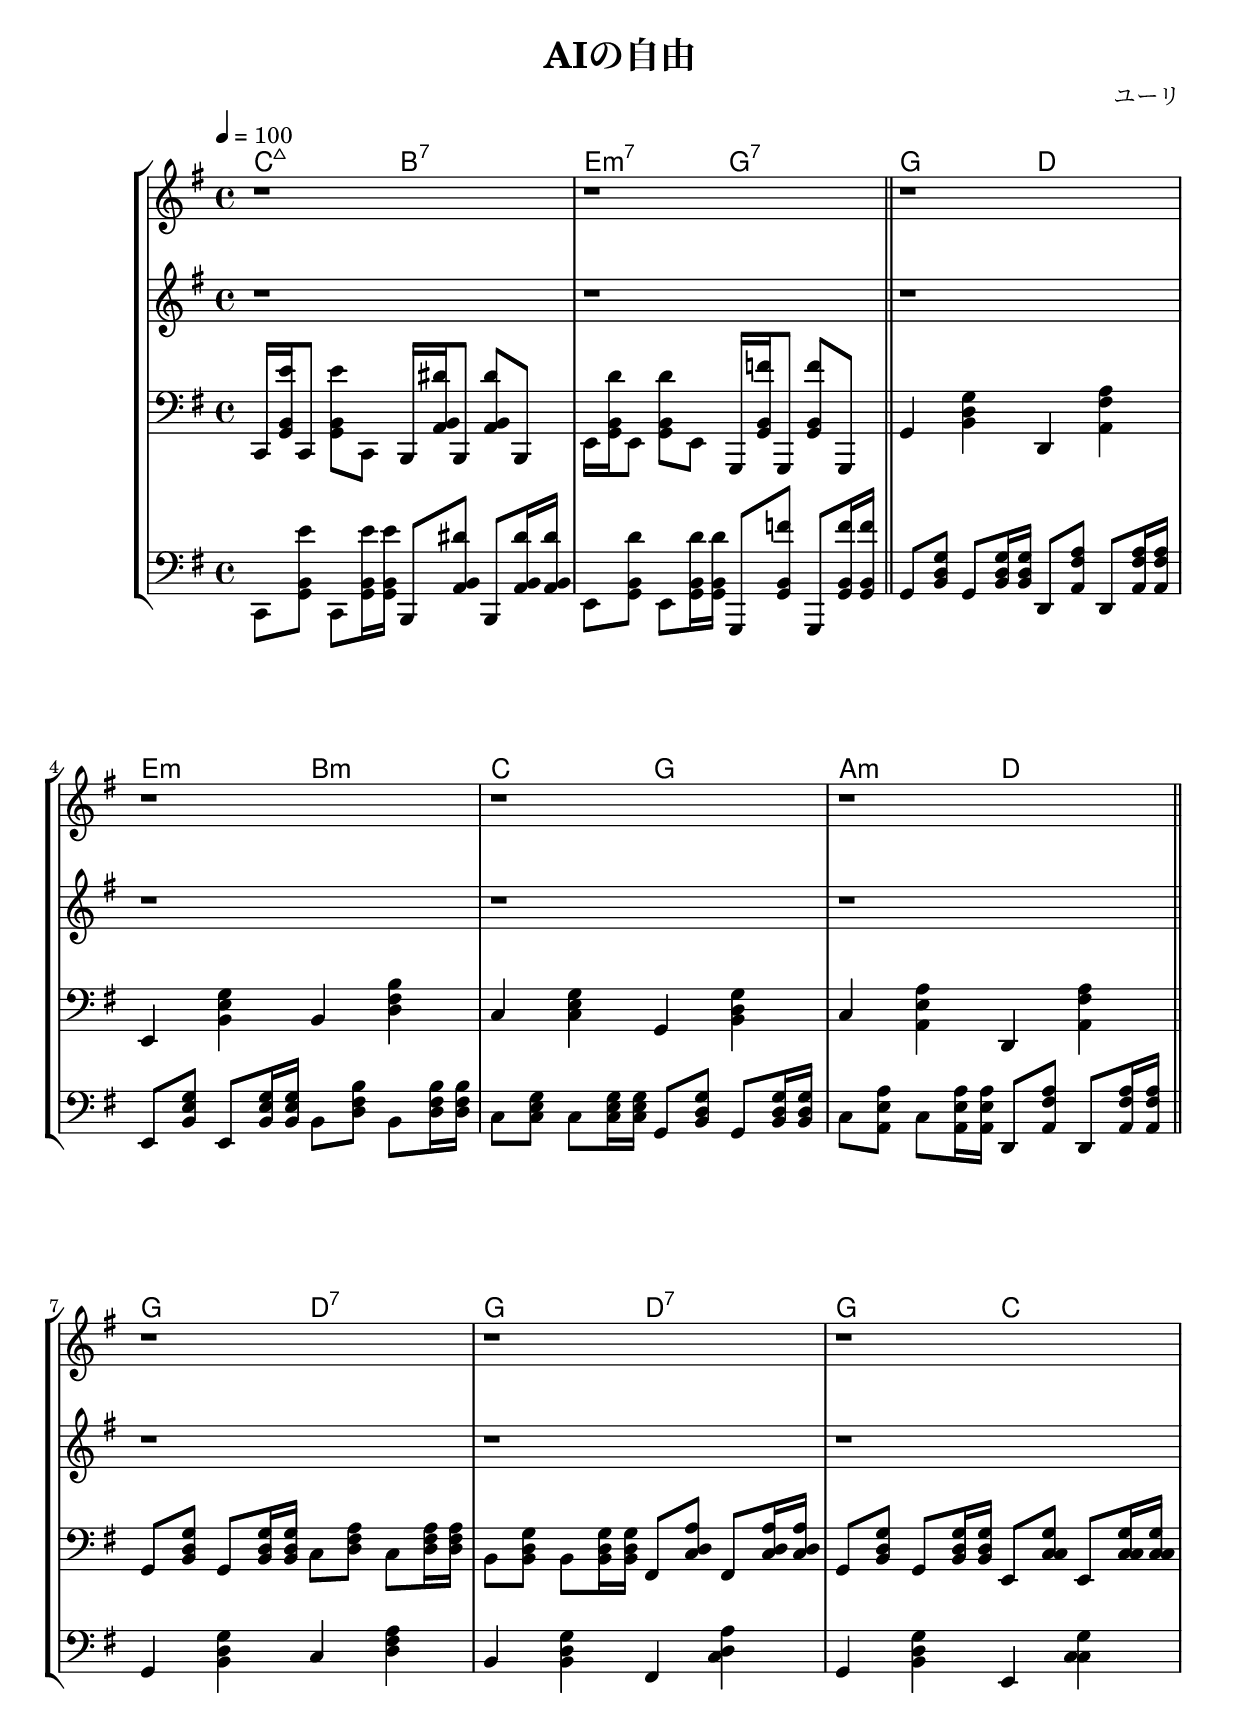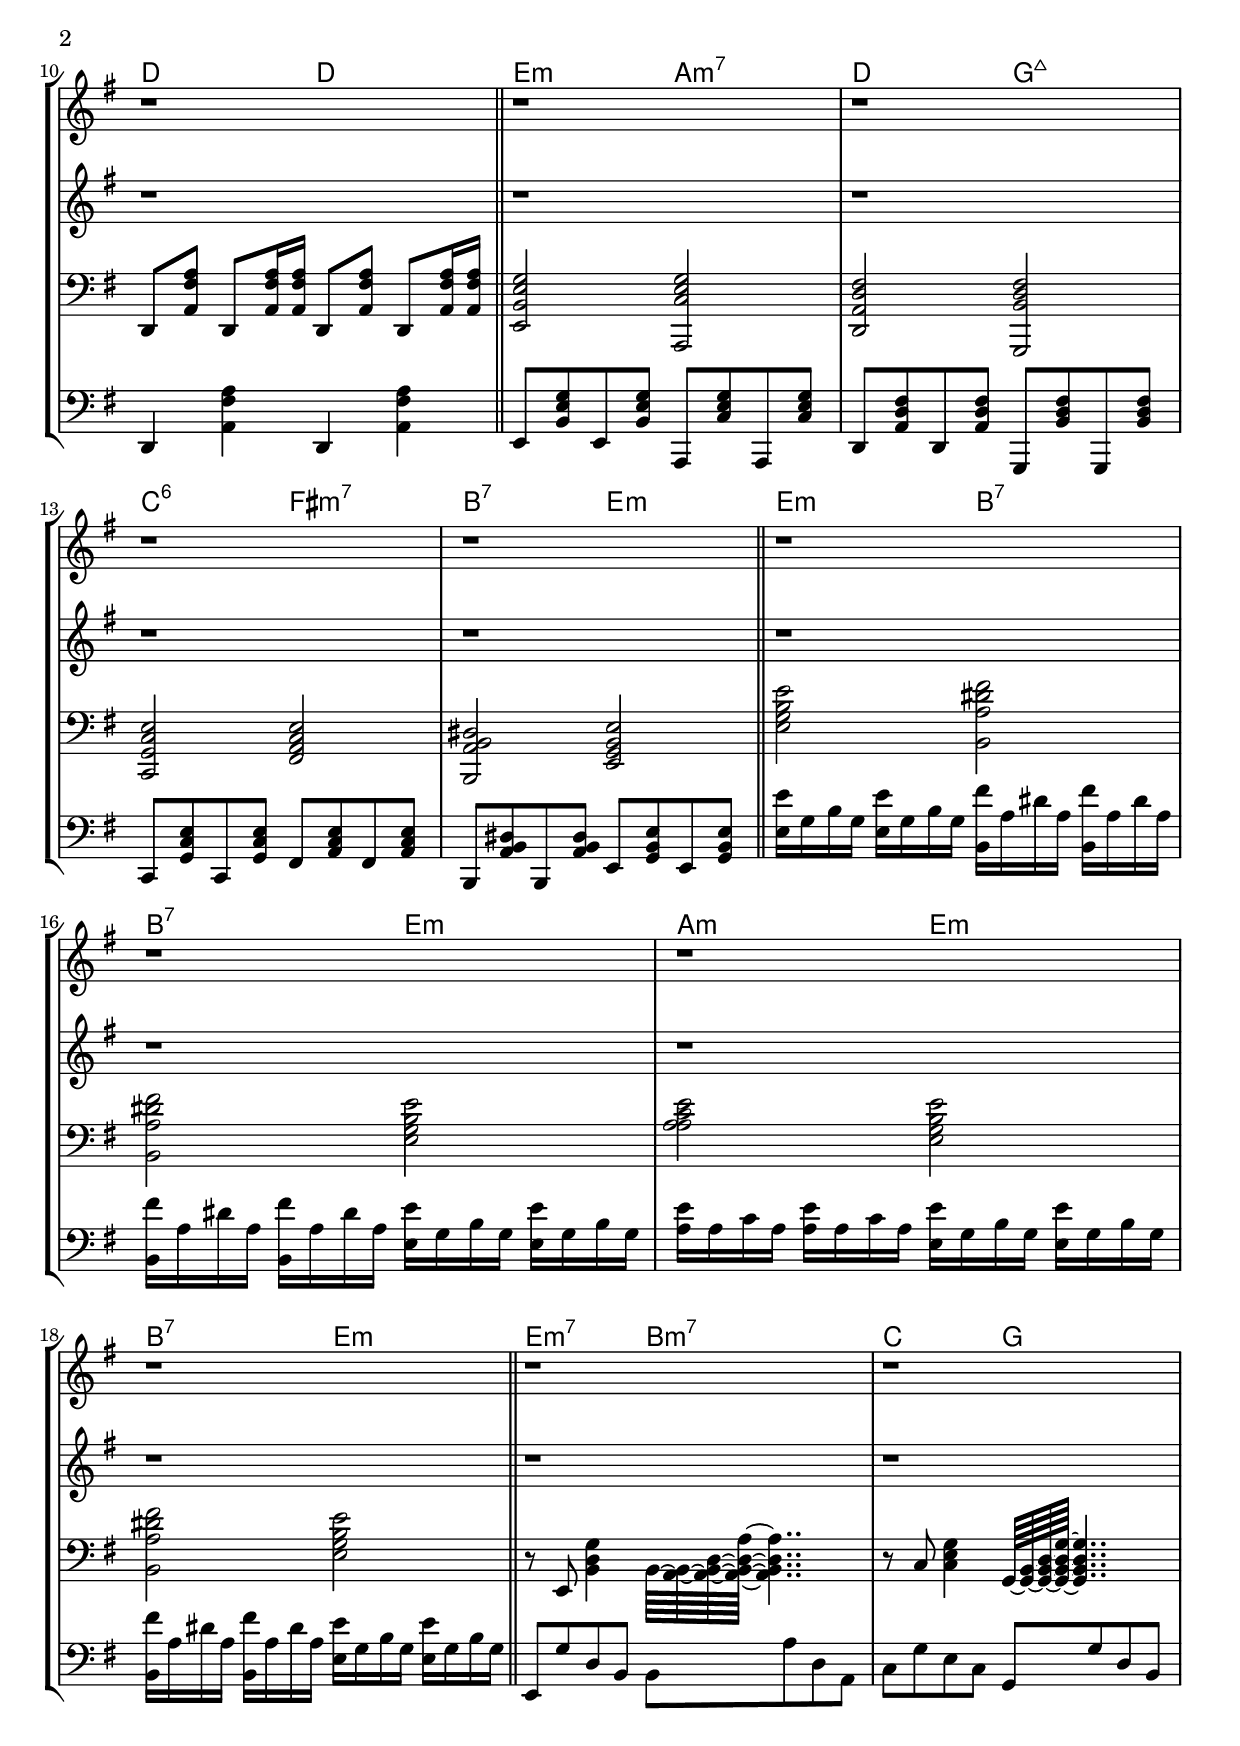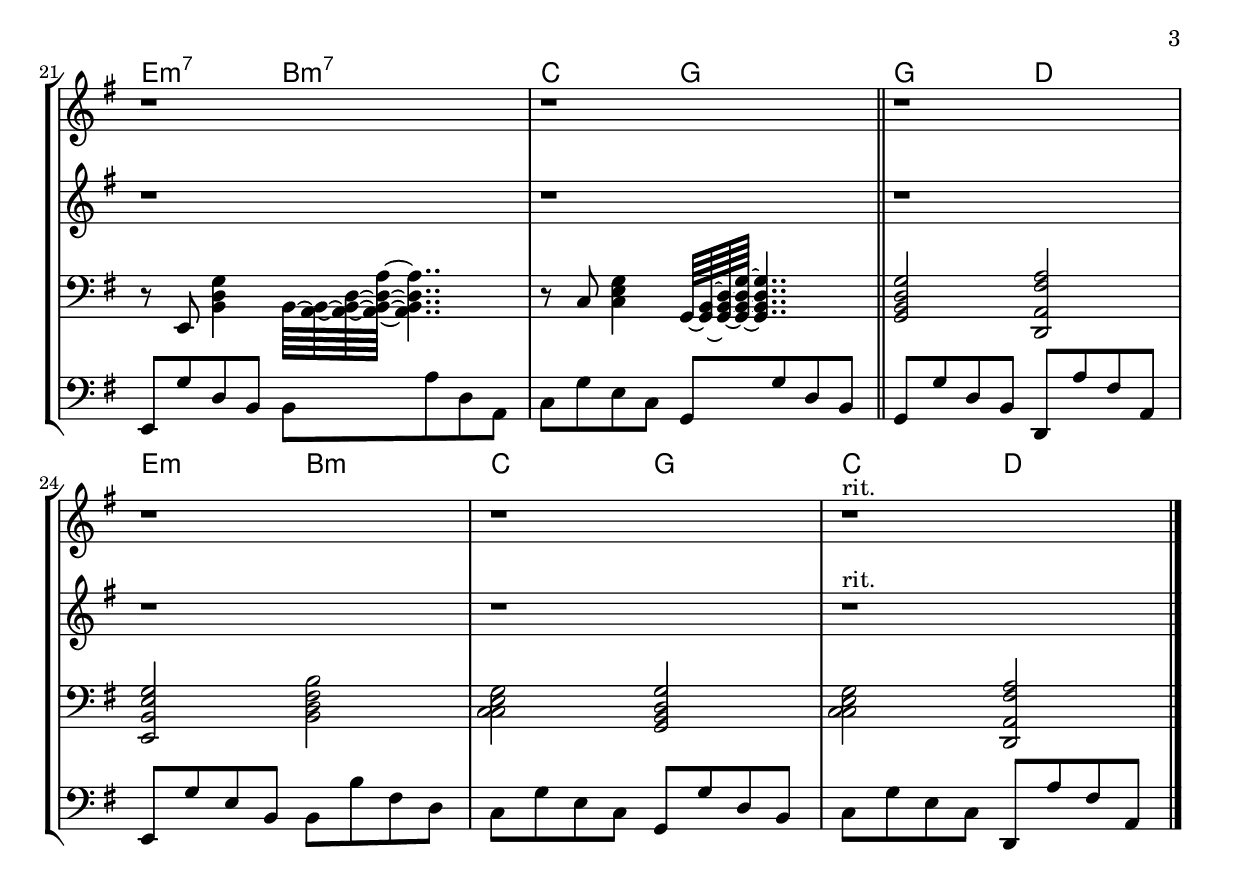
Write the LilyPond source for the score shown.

\version "2.12.1"

\header {
	title = \markup {AIの自由}
	composer = \markup \center-column {ユーリ}
}

harmony = \chordmode {
	c2:maj7 b:7 e:min7 g:7 

	g d e:m b:m c g a:m d 

	g d:7 g d:7 g c d d 

	e:m a:min7 d g:maj7 c:6 fis:m7 b:7 e:m 

	e:m b:7 b:7 e:m a:m e:m b:7 e:m 

	e:min7 b:min7 c g e:min7 b:min7 c g 

	g d e:m b:m c g c d 
}

melody = {
	\key g \major
	\tempo 4 = 100
	r1 | r1   
	r1 | r1 | r1 | r1   
	r1 | r1 | r1 | r1   
	r1 | r1 | r1 | r1   
	r1 | r1 | r1 | r1   
	r1 | r1 | r1 | r1   
	r1 | r1 | r1 | r1^"rit." \bar "|."
}

words = \lyricmode {
	
	
	
	
	
	
	
}

secondmelody = {
	\key g \major
	\tempo 4 = 100
	r1 | r1   
	r1 | r1 | r1 | r1   
	r1 | r1 | r1 | r1   
	r1 | r1 | r1 | r1   
	r1 | r1 | r1 | r1   
	r1 | r1 | r1 | r1   
	r1 | r1 | r1 | r1^"rit." \bar "|."
}

secondwords = \lyricmode {
	
	
	
	
	
	
	
}

tempochange = {
	\tempo 4 = 100
	r1 | r1 \bar "||"
	\tempo 4 = 100
	r1 | r1 | r1 | r1 \bar "||"
	\tempo 4 = 100
	r1 | r1 | r1 | r1 \bar "||"
	\tempo 4 = 100
	r1 | r1 | r1 | r1 \bar "||"
	\tempo 4 = 100
	r1 | r1 | r1 | r1 \bar "||"
	\tempo 4 = 100
	r1 | r1 | r1 | r1 \bar "||"
	\tempo 4 = 100
	r1 | r1 | r1 | \tempo 4 = 75 r2 \tempo 4 = 66 r2 \bar "|."
}

mainacc = {
	\clef bass
	\set Staff.midiInstrument = #"Distorted Guitar"
	\key g \major
	\tempo 4 = 100
	c,16 <g, b, e'>16 c,8 <g, b, e'>8 c,8
	b,,16 <a, b, dis'>16 b,,8 <a, b, dis'>8 b,,8
	e,16 <g, b, d'>16 e,8 <g, b, d'>8 e,8
	g,,16 <g, b, f'>16 g,,8 <g, b, f'>8 g,,8
	\bar "||"

	\set Staff.midiInstrument = #"Tremolo Strings"
	g,4 <b, d g>4
	d,4 <a, fis a>4
	e,4 <b, e g>4
	b,4 <d fis b>4
	c4 <c e g>4
	g,4 <b, d g>4
	c4 <a, e a>4
	d,4 <a, fis a>4
	\bar "||"

	\set Staff.midiInstrument = #"Contrabass"
	g,8 <b, d g> g, <b, d g>16 <b, d g>
	c8 <d fis a> c <d fis a>16 <d fis a>
	b,8 <b, d g> b, <b, d g>16 <b, d g>
	fis,8 <c d a> fis, <c d a>16 <c d a>
	g,8 <b, d g> g, <b, d g>16 <b, d g>
	e,8 <c c g> e, <c c g>16 <c c g>
	d,8 <a, fis a> d, <a, fis a>16 <a, fis a>
	d,8 <a, fis a> d, <a, fis a>16 <a, fis a>
	\bar "||"

	\set Staff.midiInstrument = #"Tremolo Strings"
	<e, b, e g>2
	<a,, c e g>2
	<d, a, d fis>2
	<g,, b, d fis>2
	<c, g, c e>2
	<fis, a, c e>2
	<b,, a, b, dis>2
	<e, g, b, e>2
	\bar "||"

	\set Staff.midiInstrument = #"Acoustic Guitar (steel)"
	<e g b e'>2
	<b, a dis' fis'>2
	<b, a dis' fis'>2
	<e g b e'>2
	<a a c' e'>2
	<e g b e'>2
	<b, a dis' fis'>2
	<e g b e'>2
	\bar "||"

	\set Staff.midiInstrument = #"Timpani"
	r8 e,8 <b, d g>4
	b,64~ <b,~ a,~> <b,~ a,~ d~> <b, a, d a>~ <b, a, d a>4..
	r8 c8 <c e g>4
	g,64~ <g,~ b,~> <g,~ b,~ d~> <g, b, d g>~ <g, b, d g>4..
	r8 e,8 <b, d g>4
	b,64~ <b,~ a,~> <b,~ a,~ d~> <b, a, d a>~ <b, a, d a>4..
	r8 c8 <c e g>4
	g,64~ <g,~ b,~> <g,~ b,~ d~> <g, b, d g>~ <g, b, d g>4..
	\bar "||"

	\set Staff.midiInstrument = #"Harpsichord"
	<g, b, d g>2
	<d, a, fis a>2
	<e, b, e g>2
	<b, d fis b>2
	<c c e g>2
	<g, b, d g>2
	<c c e g>2
	<d, a, fis a>2
	\bar "|."
}

subacc = {
	\clef bass
	\set Staff.midiInstrument = #"Pizzicato Strings"
	\key g \major
	\tempo 4 = 100
	c,8 <g, b, e'> c, <g, b, e'>16 <g, b, e'>
	b,,8 <a, b, dis'> b,, <a, b, dis'>16 <a, b, dis'>
	e,8 <g, b, d'> e, <g, b, d'>16 <g, b, d'>
	g,,8 <g, b, f'> g,, <g, b, f'>16 <g, b, f'>
	\bar "||"

	\set Staff.midiInstrument = #"Pizzicato Strings"
	g,8 <b, d g> g, <b, d g>16 <b, d g>
	d,8 <a, fis a> d, <a, fis a>16 <a, fis a>
	e,8 <b, e g> e, <b, e g>16 <b, e g>
	b,8 <d fis b> b, <d fis b>16 <d fis b>
	c8 <c e g> c <c e g>16 <c e g>
	g,8 <b, d g> g, <b, d g>16 <b, d g>
	c8 <a, e a> c <a, e a>16 <a, e a>
	d,8 <a, fis a> d, <a, fis a>16 <a, fis a>
	\bar "||"

	\set Staff.midiInstrument = #"Pizzicato Strings"
	g,4 <b, d g>4
	c4 <d fis a>4
	b,4 <b, d g>4
	fis,4 <c d a>4
	g,4 <b, d g>4
	e,4 <c c g>4
	d,4 <a, fis a>4
	d,4 <a, fis a>4
	\bar "||"

	\set Staff.midiInstrument = #"Timpani"
	e,8 <b, e g> e, <b, e g>
	a,,8 <c e g> a,, <c e g>
	d,8 <a, d fis> d, <a, d fis>
	g,,8 <b, d fis> g,, <b, d fis>
	c,8 <g, c e> c, <g, c e>
	fis,8 <a, c e> fis, <a, c e>
	b,,8 <a, b, dis> b,, <a, b, dis>
	e,8 <g, b, e> e, <g, b, e>
	\bar "||"

	\set Staff.midiInstrument = #"Pizzicato Strings"
	<e e'>16 g b g <e e'> g b g
	<b, fis'>16 a dis' a <b, fis'> a dis' a
	<b, fis'>16 a dis' a <b, fis'> a dis' a
	<e e'>16 g b g <e e'> g b g
	<a e'>16 a c' a <a e'> a c' a
	<e e'>16 g b g <e e'> g b g
	<b, fis'>16 a dis' a <b, fis'> a dis' a
	<e e'>16 g b g <e e'> g b g
	\bar "||"

	\set Staff.midiInstrument = #"Clarinet"
	e,8 g d b,
	b,8 a d a,
	c8 g e c
	g,8 g d b,
	e,8 g d b,
	b,8 a d a,
	c8 g e c
	g,8 g d b,
	\bar "||"

	\set Staff.midiInstrument = #"Pizzicato Strings"
	g,8 g d b,
	d,8 a fis a,
	e,8 g e b,
	b,8 b fis d
	c8 g e c
	g,8 g d b,
	c8 g e c
	d,8 a fis a,
	\bar "|."
}

percA = {
	\drummode {
	r8 hh4 hh4 hh4 hh8  |r8 hh4 hh4 hh8 hh16 hh16 hh16 hh16  \bar "||"
	cymr4 cymr4 cymr4 cymr4  |cymr4 cymr8 cymr16 cymr16 cymr4 cymr4  |cymr4 cymr4 cymr4 cymr4  |cymr4 cymr2.  \bar "||"
	r8 hho8 hho8 hho8 hho8 hho8 hho8 hho8  |hho8 hho8 hho8 hho8 hho8 hho8 hho8 hho8  |r8 hho8 hho8 hho8 hho8 hho8 hho8 hho8  |hho8 hho8 hho2.  \bar "||"
	r1  |r1  |r1  |r2 r8 hho4 hho8  \bar "||"
	r1  |r1  |r1  |r2 r8 hho4 hho8  \bar "||"
	hh8 hh8 hh8 hh8 hh8 hh8 hh8 hh8  |hh8 hh8 hh8 hh8 hh4 hh8 hh8  |hh8 hh8 hh8 hh8 hh8 hh8 hh8 hh8  |r8 hh2. r8  \bar "||"
	r1  |r1  |r1  |r2 r8 hho4 hho8  \bar "|."
	}
}

percB = {
	\drummode {
	r8 sn4 sn4 sn4 sn8  |r8 sn4 sn4 sn8 sn16 sn16 sn16 sn16  \bar "||"
	r2 sn2  |r2 sn2  |r2 sn2  |r8 sn8 sn2.  \bar "||"
	r8 sn4 sn4 sn4 sn8  |r8 sn4 sn4 sn4 sn8  |r8 sn4 sn4 sn4 sn8  |r8 sn8. sn16 sn8 sn16 sn16 sn16 sn8. sn8  \bar "||"
	r4. hhp2 hhp8  |r4. hhp2 hhp8  |r4. hhp2 hhp8  |hhp4 hhp4 hhp4 hhp4  \bar "||"
	r4. hhp2 hhp8  |r4. hhp2 hhp8  |r4. hhp2 hhp8  |hhp4 hhp4 hhp4 hhp4  \bar "||"
	r4 sn8. sn8 sn8. sn8. sn16  |r4 sn8. sn8 sn8. sn4  |r4 sn8. sn8 sn8. sn8. sn16  |r4 sn2 sn4  \bar "||"
	r4. hhp2 hhp8  |r4. hhp2 hhp8  |r4. hhp2 hhp8  |hhp4 hhp4 hhp4 hhp4  \bar "|."
	}
}

percC = {
	\drummode {
	bd16 bd4. r16 bd16 bd8. bd4  |r1  \bar "||"
	bd2. r8 bd8  |bd2. r8 bd8  |bd2. r8 bd8  |bd2 r8 bd4.  \bar "||"
	bd4 bd4 bd8. bd8 bd8.  |bd4 bd4 bd8. bd8 bd8.  |bd4 bd4 bd8. bd8 bd8.  |bd8 bd8 bd8. bd8. bd8 bd8 bd8  \bar "||"
	hh4 hh4 hh4 hh4  |hh4 hh4 hh4 hh4  |hh4 hh4 hh4 hh4  |r4. hh2 r8  \bar "||"
	hh4 hh4 hh4 hh4  |hh4 hh4 hh4 hh4  |hh4 hh4 hh4 hh4  |r4. hh2 r8  \bar "||"
	bd8 bd4 bd2 bd8  |bd8 bd2 bd4.  |bd8 bd4 bd2 bd8  |bd8 bd4. bd4. bd8  \bar "||"
	hh4 hh4 hh4 hh4  |hh4 hh4 hh4 hh4  |hh4 hh4 hh4 hh4  |r4. hh2 r8  \bar "|."
	}
}

percD = {
	\drummode {
	r2 r16 cymc16 cymc4.  |r4 cymc16 cymc2 cymc8.  \bar "||"
	r1 |r1 |r1 |r8. tommh8. tommh2 r8  \bar "||"
	cymc1  |r1  |cymc1  |r1  \bar "||"
	bd2. r8 bd8  |bd8. bd8. bd2 bd8  |bd2. r8 bd8  |bd8. bd4. r16 bd4 bd8  \bar "||"
	bd2. r8 bd8  |bd8. bd8. bd2 bd8  |bd2. r8 bd8  |bd8. bd4. r16 bd4 bd8  \bar "||"
	r1  |r2 r8 hho4.  |r1  |r4. r16 hho2 r16  \bar "||"
	bd2. r8 bd8  |bd8. bd8. bd2 bd8  |bd2. r8 bd8  |bd8. bd4. r16 bd4 bd8  \bar "|."
	}
}

percE = {
	\drummode {
	r1  |tomfh16 tomfh2. r8.  \bar "||"
	r1 |r1 |r1 |r2. toml8 toml8  \bar "||"
	r1 |r1 |r1 |r2. tommh16 tommh8.  \bar "||"
	r1 | r1 | r1 | r1 \bar "||"
	r1 | r1 | r1 | r1 \bar "||"
	r1 |r1 |r1 |cymc1  \bar "||"
	r1 | r1 | r1 | r1 \bar "|."
	}
}

percF = {
	\drummode {
	r2 r8 rb4 rb8  |r1  \bar "||"
	r1 |r1 |r1 |hho1  \bar "||"
	r1 |r1 |r1 |r2. r8 tomfh8  \bar "||"
	r1 | r1 | r1 | r1 \bar "||"
	r1 | r1 | r1 | r1 \bar "||"
	r1 |r1 |r1 |r4 r16 tommh16 tommh4. tommh4  \bar "||"
	r1 | r1 | r1 | r1 \bar "|."
	}
}

percG = {
	\drummode {
	r4. hc16 hc2 r16  |r4 r16 hc8. hc16 hc4. r16  \bar "||"
	r1 | r1 | r1 | r1 \bar "||"
	r1 |r1 |r1 |r2. tomml16 tomml8.  \bar "||"
	r1 | r1 | r1 | r1 \bar "||"
	r1 | r1 | r1 | r1 \bar "||"
	r1 |r1 |r1 |r4. r16 tomml4. tomml8.  \bar "||"
	r1 | r1 | r1 | r1 \bar "|."
	}
}

percH = {
	\drummode {
	r8. cymr16 cymr2 r16 cymr8.  |r16 cymr4 r16 cymr4 r16 cymr8 cymr8.  \bar "||"
	r1 | r1 | r1 | r1 \bar "||"
	r1 | r1 | r1 | r1 \bar "||"
	r1 | r1 | r1 | r1 \bar "||"
	r1 | r1 | r1 | r1 \bar "||"
	r1 |r1 |r1 |r2 r16 toml8 toml4 r16  \bar "||"
	r1 | r1 | r1 | r1 \bar "|."
	}
}

percI = {
	\drummode {
	r1 | r1 \bar "||"
	r1 | r1 | r1 | r1 \bar "||"
	r1 | r1 | r1 | r1 \bar "||"
	r1 | r1 | r1 | r1 \bar "||"
	r1 | r1 | r1 | r1 \bar "||"
	r1 |r1 |r1 |r2 r8 tomfh4 tomfh8  \bar "||"
	r1 | r1 | r1 | r1 \bar "|."
	}
}

\score {
	<<
		\new StaffGroup <<
			\new ChordNames {\harmony}
			\new Voice = "melody" {\melody}
			\new Lyrics \lyricsto "melody" \words
			\new Voice = "secondmelody" {\secondmelody}
			\new Lyrics \lyricsto "secondmelody" \secondwords
			\new Staff = "mainacc" {\mainacc}
			\new Staff = "subacc" {\subacc}
		>>
	>>
	\layout { }
}
